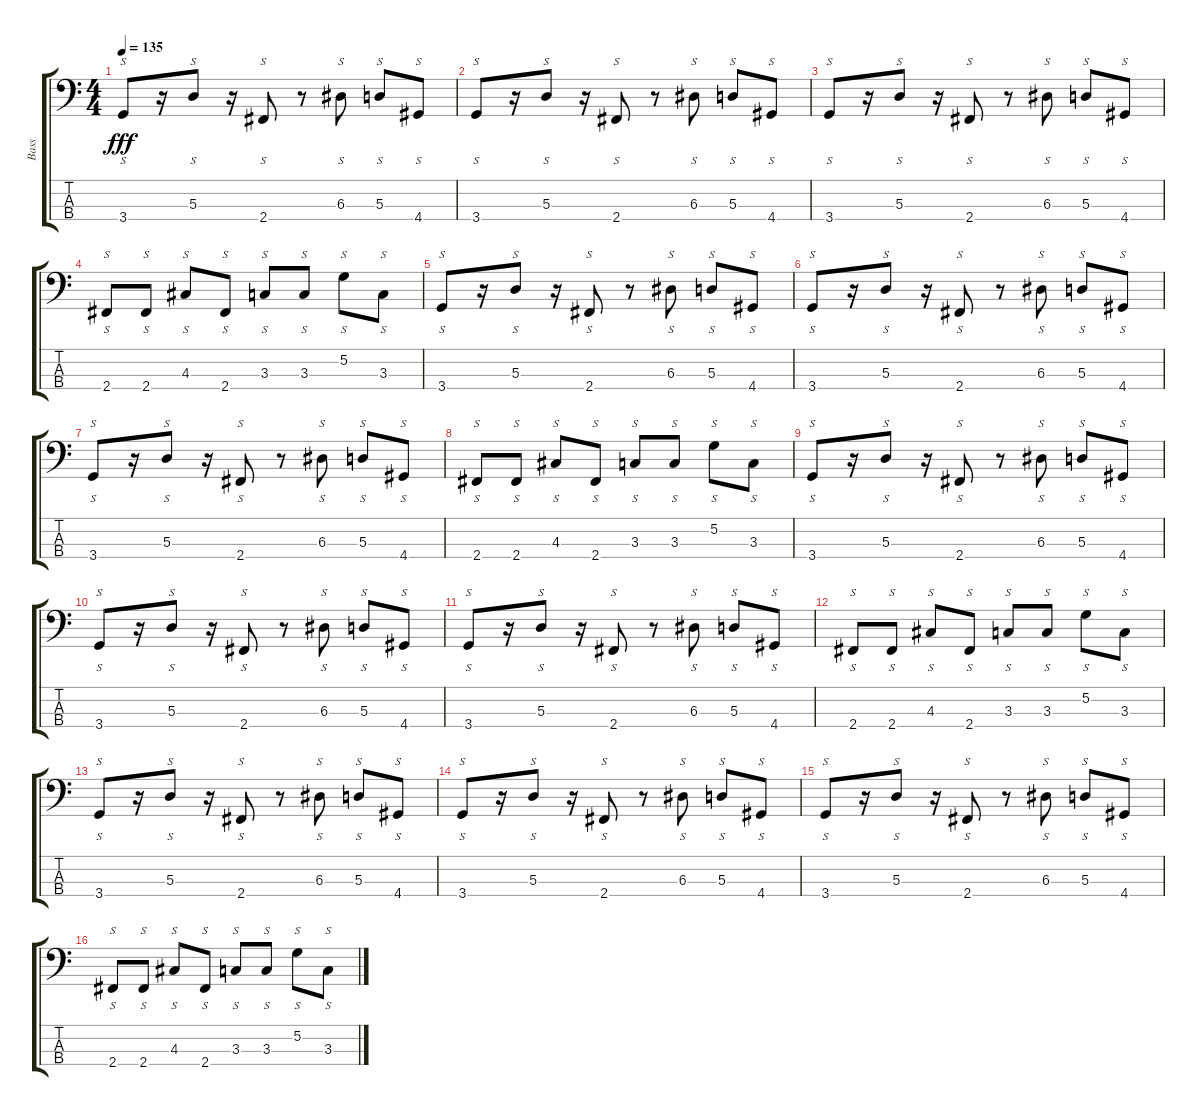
\track ("Bass" "Bass") {instrument acousticbass}
\staff {score tabs}
\tuning (G2 D2 A1 E1) {hide}
\ts (4 4)
\tempo 135
\clef f4
\ks c
3.4.8{s dy fff} r.16 5.3.8{s} r.16 2.4.8{s} r.8 6.3.8{s} 5.3.8{s} 4.4.8{s} |
3.4.8{s} r.16 5.3.8{s} r.16 2.4.8{s} r.8 6.3.8{s} 5.3.8{s} 4.4.8{s} |
3.4.8{s} r.16 5.3.8{s} r.16 2.4.8{s} r.8 6.3.8{s} 5.3.8{s} 4.4.8{s} |
2.4.8{s} 2.4.8{s} 4.3.8{s} 2.4.8{s} 3.3.8{s} 3.3.8{s} 5.2.8{s} 3.3.8{s} |
3.4.8{s} r.16 5.3.8{s} r.16 2.4.8{s} r.8 6.3.8{s} 5.3.8{s} 4.4.8{s} |
3.4.8{s} r.16 5.3.8{s} r.16 2.4.8{s} r.8 6.3.8{s} 5.3.8{s} 4.4.8{s} |
3.4.8{s} r.16 5.3.8{s} r.16 2.4.8{s} r.8 6.3.8{s} 5.3.8{s} 4.4.8{s} |
2.4.8{s} 2.4.8{s} 4.3.8{s} 2.4.8{s} 3.3.8{s} 3.3.8{s} 5.2.8{s} 3.3.8{s} |
3.4.8{s} r.16 5.3.8{s} r.16 2.4.8{s} r.8 6.3.8{s} 5.3.8{s} 4.4.8{s} |
3.4.8{s} r.16 5.3.8{s} r.16 2.4.8{s} r.8 6.3.8{s} 5.3.8{s} 4.4.8{s} |
3.4.8{s} r.16 5.3.8{s} r.16 2.4.8{s} r.8 6.3.8{s} 5.3.8{s} 4.4.8{s} |
2.4.8{s} 2.4.8{s} 4.3.8{s} 2.4.8{s} 3.3.8{s} 3.3.8{s} 5.2.8{s} 3.3.8{s} |
3.4.8{s} r.16 5.3.8{s} r.16 2.4.8{s} r.8 6.3.8{s} 5.3.8{s} 4.4.8{s} |
3.4.8{s} r.16 5.3.8{s} r.16 2.4.8{s} r.8 6.3.8{s} 5.3.8{s} 4.4.8{s} |
3.4.8{s} r.16 5.3.8{s} r.16 2.4.8{s} r.8 6.3.8{s} 5.3.8{s} 4.4.8{s} |
2.4.8{s} 2.4.8{s} 4.3.8{s} 2.4.8{s} 3.3.8{s} 3.3.8{s} 5.2.8{s} 3.3.8{s}
